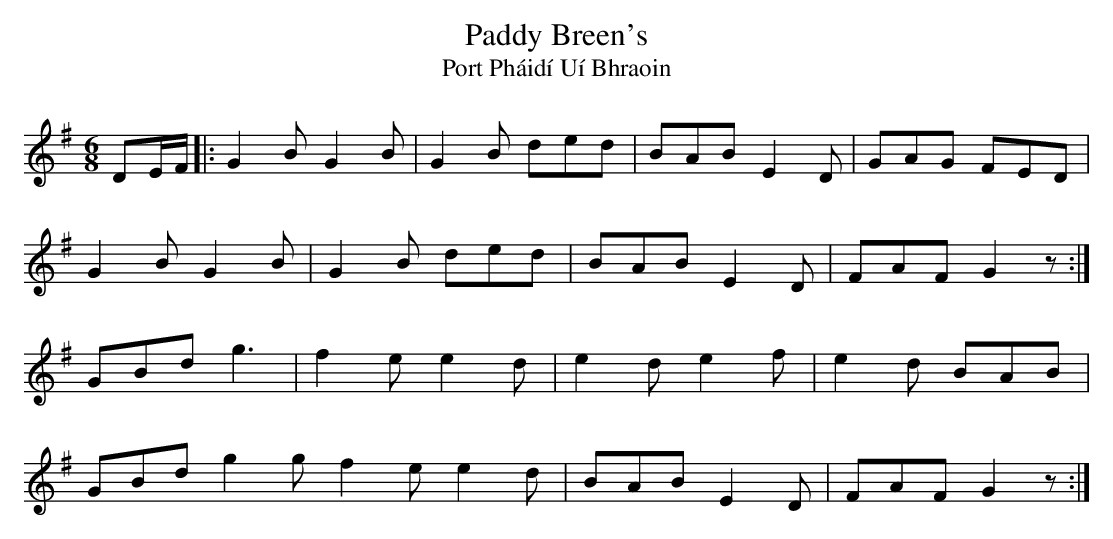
X:1
T: Paddy Breen's
T: Port Ph\'aid\'i U\'i Bhraoin
L: 1/8
M: 6/8
K: G
DE/F/|: G2B G2B|G2B ded|BAB E2D|GAG FED|
G2B G2B|G2B ded|BAB E2D|FAF G2 z :|
GBd g3|f2e e2d|e2d e2f|e2d BAB|
GBd g2g f2e e2d|BAB E2D|FAF G2 z :|
